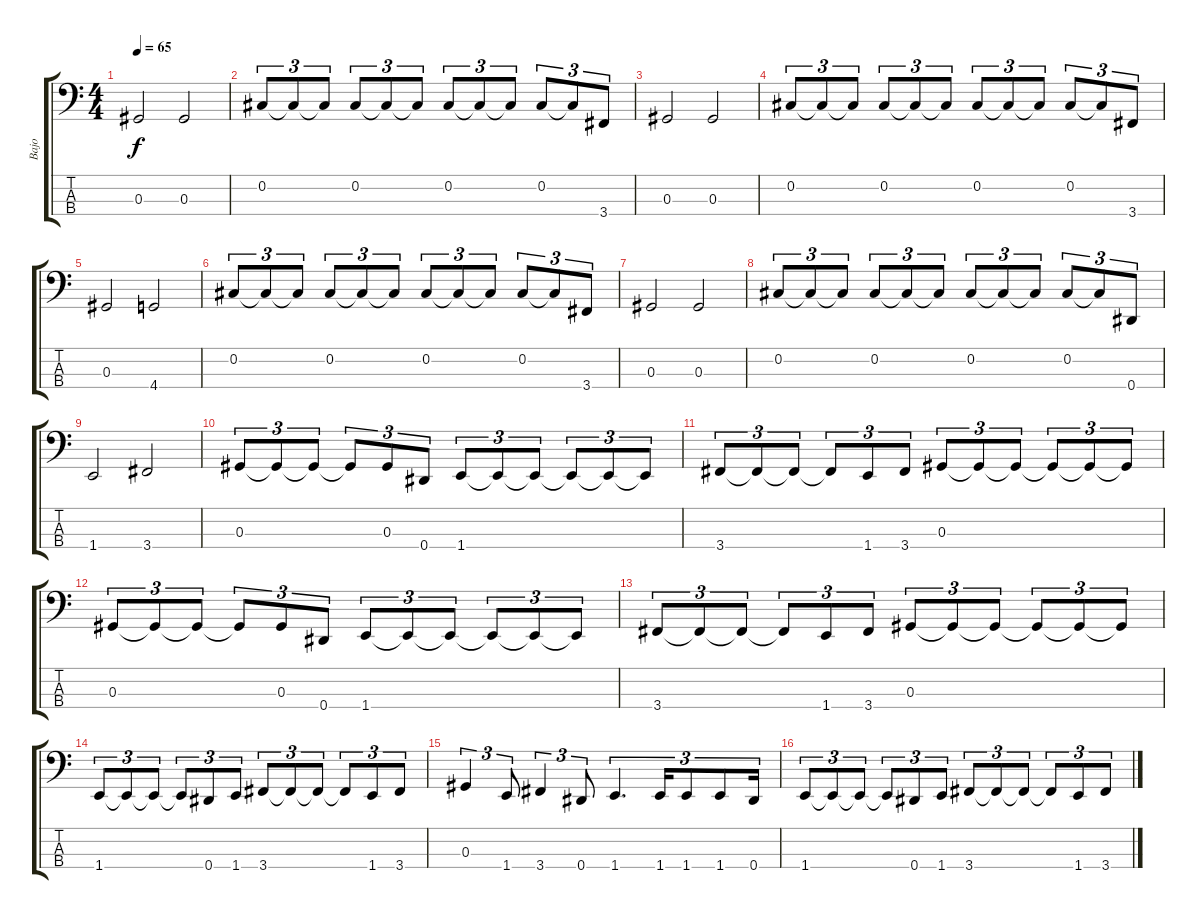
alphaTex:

\track ("Bajo" "Bajo") {instrument electricbassfinger}
\staff {score tabs}
\tuning (Gb2 Db2 Ab1 Eb1) {hide}
\ts (4 4)
\tempo 65
\clef f4
\ks c
0.3.2{dy f} 0.3.2 |
0.2.8{tu (3 2)} 0.2{t}.8{tu (3 2)} 0.2{t}.8{tu (3 2)} 0.2.8{tu (3 2)} 0.2{t}.8{tu (3 2)} 0.2{t}.8{tu (3 2)} 0.2.8{tu (3 2)} 0.2{t}.8{tu (3 2)} 0.2{t}.8{tu (3 2)} 0.2.8{tu (3 2)} 0.2{t}.8{tu (3 2)} 3.4.8{tu (3 2)} |
0.3.2 0.3.2 |
0.2.8{tu (3 2)} 0.2{t}.8{tu (3 2)} 0.2{t}.8{tu (3 2)} 0.2.8{tu (3 2)} 0.2{t}.8{tu (3 2)} 0.2{t}.8{tu (3 2)} 0.2.8{tu (3 2)} 0.2{t}.8{tu (3 2)} 0.2{t}.8{tu (3 2)} 0.2.8{tu (3 2)} 0.2{t}.8{tu (3 2)} 3.4.8{tu (3 2)} |
0.3.2 4.4.2 |
0.2.8{tu (3 2)} 0.2{t}.8{tu (3 2)} 0.2{t}.8{tu (3 2)} 0.2.8{tu (3 2)} 0.2{t}.8{tu (3 2)} 0.2{t}.8{tu (3 2)} 0.2.8{tu (3 2)} 0.2{t}.8{tu (3 2)} 0.2{t}.8{tu (3 2)} 0.2.8{tu (3 2)} 0.2{t}.8{tu (3 2)} 3.4.8{tu (3 2)} |
0.3.2 0.3.2 |
0.2.8{tu (3 2)} 0.2{t}.8{tu (3 2)} 0.2{t}.8{tu (3 2)} 0.2.8{tu (3 2)} 0.2{t}.8{tu (3 2)} 0.2{t}.8{tu (3 2)} 0.2.8{tu (3 2)} 0.2{t}.8{tu (3 2)} 0.2{t}.8{tu (3 2)} 0.2.8{tu (3 2)} 0.2{t}.8{tu (3 2)} 0.4.8{tu (3 2)} |
1.4.2 3.4.2 |
0.3.8{tu (3 2)} 0.3{t}.8{tu (3 2)} 0.3{t}.8{tu (3 2)} 0.3{t}.8{tu (3 2)} 0.3.8{tu (3 2)} 0.4.8{tu (3 2)} 1.4.8{tu (3 2)} 1.4{t}.8{tu (3 2)} 1.4{t}.8{tu (3 2)} 1.4{t}.8{tu (3 2)} 1.4{t}.8{tu (3 2)} 1.4{t}.8{tu (3 2)} |
3.4.8{tu (3 2)} 3.4{t}.8{tu (3 2)} 3.4{t}.8{tu (3 2)} 3.4{t}.8{tu (3 2)} 1.4.8{tu (3 2)} 3.4.8{tu (3 2)} 0.3.8{tu (3 2)} 0.3{t}.8{tu (3 2)} 0.3{t}.8{tu (3 2)} 0.3{t}.8{tu (3 2)} 0.3{t}.8{tu (3 2)} 0.3{t}.8{tu (3 2)} |
0.3.8{tu (3 2)} 0.3{t}.8{tu (3 2)} 0.3{t}.8{tu (3 2)} 0.3{t}.8{tu (3 2)} 0.3.8{tu (3 2)} 0.4.8{tu (3 2)} 1.4.8{tu (3 2)} 1.4{t}.8{tu (3 2)} 1.4{t}.8{tu (3 2)} 1.4{t}.8{tu (3 2)} 1.4{t}.8{tu (3 2)} 1.4{t}.8{tu (3 2)} |
3.4.8{tu (3 2)} 3.4{t}.8{tu (3 2)} 3.4{t}.8{tu (3 2)} 3.4{t}.8{tu (3 2)} 1.4.8{tu (3 2)} 3.4.8{tu (3 2)} 0.3.8{tu (3 2)} 0.3{t}.8{tu (3 2)} 0.3{t}.8{tu (3 2)} 0.3{t}.8{tu (3 2)} 0.3{t}.8{tu (3 2)} 0.3{t}.8{tu (3 2)} |
1.4.8{tu (3 2)} 1.4{t}.8{tu (3 2)} 1.4{t}.8{tu (3 2)} 1.4{t}.8{tu (3 2)} 0.4.8{tu (3 2)} 1.4.8{tu (3 2)} 3.4.8{tu (3 2)} 3.4{t}.8{tu (3 2)} 3.4{t}.8{tu (3 2)} 3.4{t}.8{tu (3 2)} 1.4.8{tu (3 2)} 3.4.8{tu (3 2)} |
0.3.4{tu (3 2)} 1.4.8{tu (3 2)} 3.4.4{tu (3 2)} 0.4.8{tu (3 2)} 1.4.4{d tu (3 2)} 1.4.16{tu (3 2)} 1.4.8{tu (3 2)} 1.4.8{tu (3 2)} 0.4.16{tu (3 2)} |
1.4.8{tu (3 2)} 1.4{t}.8{tu (3 2)} 1.4{t}.8{tu (3 2)} 1.4{t}.8{tu (3 2)} 0.4.8{tu (3 2)} 1.4.8{tu (3 2)} 3.4.8{tu (3 2)} 3.4{t}.8{tu (3 2)} 3.4{t}.8{tu (3 2)} 3.4{t}.8{tu (3 2)} 1.4.8{tu (3 2)} 3.4.8{tu (3 2)}
